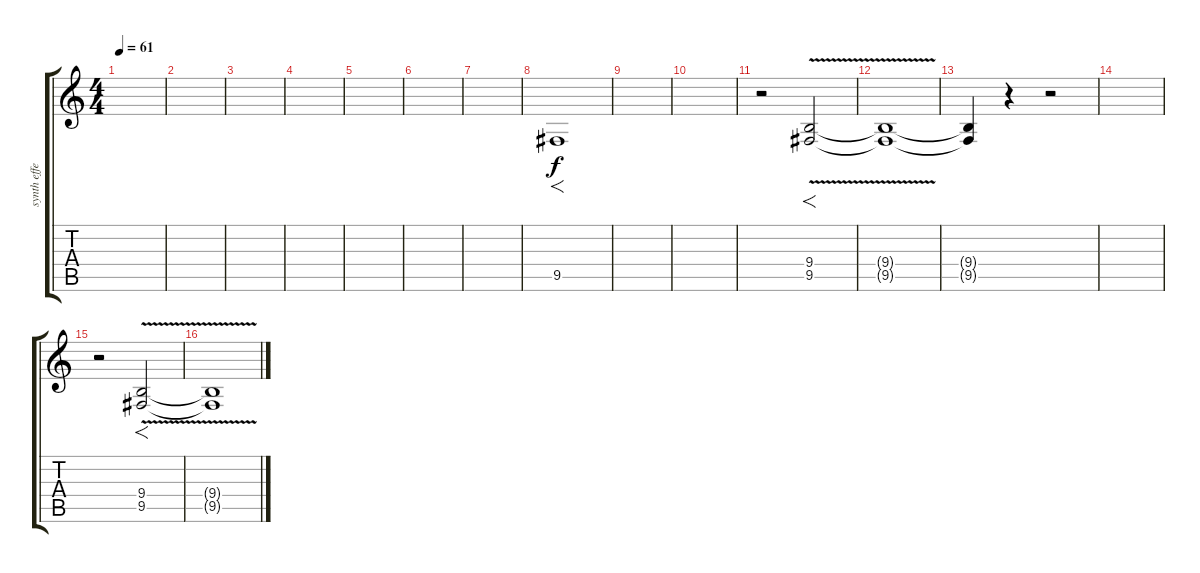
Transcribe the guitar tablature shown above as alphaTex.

\track ("synth effect 1" "synth effe") {instrument fx2soundtrack}
\staff {score tabs}
\tuning (E4 B3 G3 D3 A2 E2) {hide}
\ts (4 4)
\tempo 61
\clef g2
\ks c
|
|
|
|
|
|
|
9.5.1{f} |
|
|
r.2 (9.4 9.5{v}).2{f} |
(9.4{t} 9.5{t}).1{volume 7} |
(9.4{t} 9.5{t}).4 r.4 r.2 |
|
r.2 (9.4 9.5{v}).2{f volume 12} |
(9.4{t} 9.5{t}).1{volume 3}
